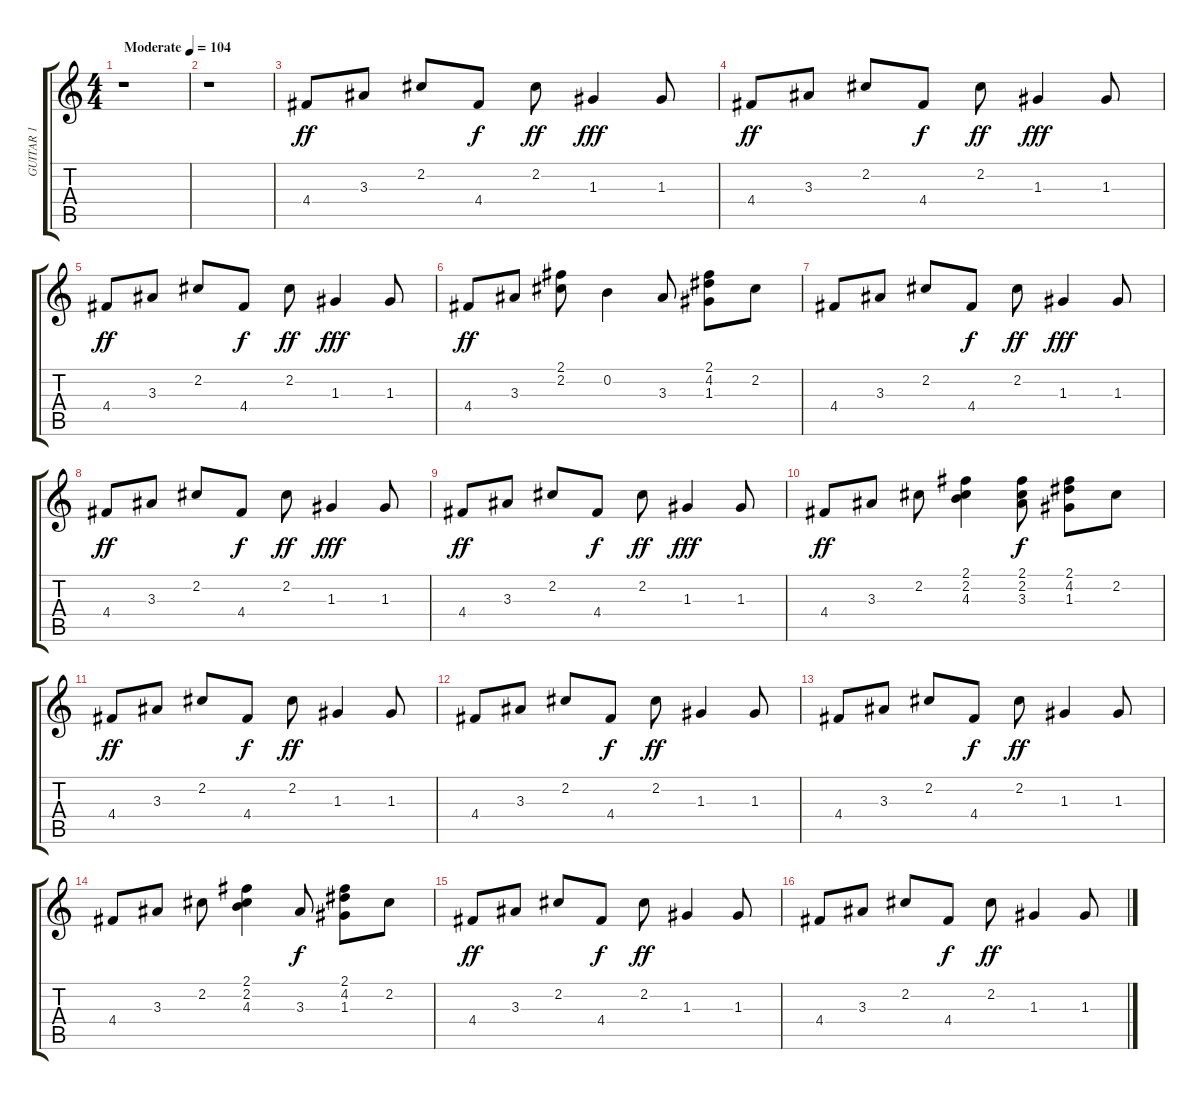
\track ("GUITAR 1" "GUITAR 1") {instrument electricguitarclean}
\staff {score tabs}
\tuning (E4 B3 G3 D3 A2 E2) {hide}
\ts (4 4)
\tempo (104 "Moderate")
\clef g2
\ks c
r.1{dy ff instrument electricguitarclean} |
r.1 |
4.4.8 3.3.8 2.2.8 4.4.8{dy f} 2.2.8{dy ff} 1.3.4{dy fff} 1.3.8 |
4.4.8{dy ff} 3.3.8 2.2.8 4.4.8{dy f} 2.2.8{dy ff} 1.3.4{dy fff} 1.3.8 |
4.4.8{dy ff} 3.3.8 2.2.8 4.4.8{dy f} 2.2.8{dy ff} 1.3.4{dy fff} 1.3.8 |
4.4.8{dy ff} 3.3.8 (2.1 2.2).8 0.2.4 3.3.8 (2.1 4.2 1.3).8 2.2.8 |
4.4.8 3.3.8 2.2.8 4.4.8{dy f} 2.2.8{dy ff} 1.3.4{dy fff} 1.3.8 |
4.4.8{dy ff} 3.3.8 2.2.8 4.4.8{dy f} 2.2.8{dy ff} 1.3.4{dy fff} 1.3.8 |
4.4.8{dy ff} 3.3.8 2.2.8 4.4.8{dy f} 2.2.8{dy ff} 1.3.4{dy fff} 1.3.8 |
4.4.8{dy ff} 3.3.8 2.2.8 (2.1 2.2 4.3).4 (2.1 2.2 3.3).8{dy f} (2.1 4.2 1.3).8 2.2.8 |
4.4.8{dy ff volume 12} 3.3.8 2.2.8 4.4.8{dy f} 2.2.8{dy ff} 1.3.4 1.3.8 |
4.4.8 3.3.8 2.2.8 4.4.8{dy f} 2.2.8{dy ff} 1.3.4 1.3.8 |
4.4.8 3.3.8 2.2.8 4.4.8{dy f} 2.2.8{dy ff} 1.3.4 1.3.8 |
4.4.8 3.3.8 2.2.8 (2.1 2.2 4.3).4 3.3.8{dy f} (2.1 4.2 1.3).8 2.2.8 |
4.4.8{dy ff} 3.3.8 2.2.8 4.4.8{dy f} 2.2.8{dy ff} 1.3.4 1.3.8 |
4.4.8 3.3.8 2.2.8 4.4.8{dy f} 2.2.8{dy ff} 1.3.4 1.3.8
